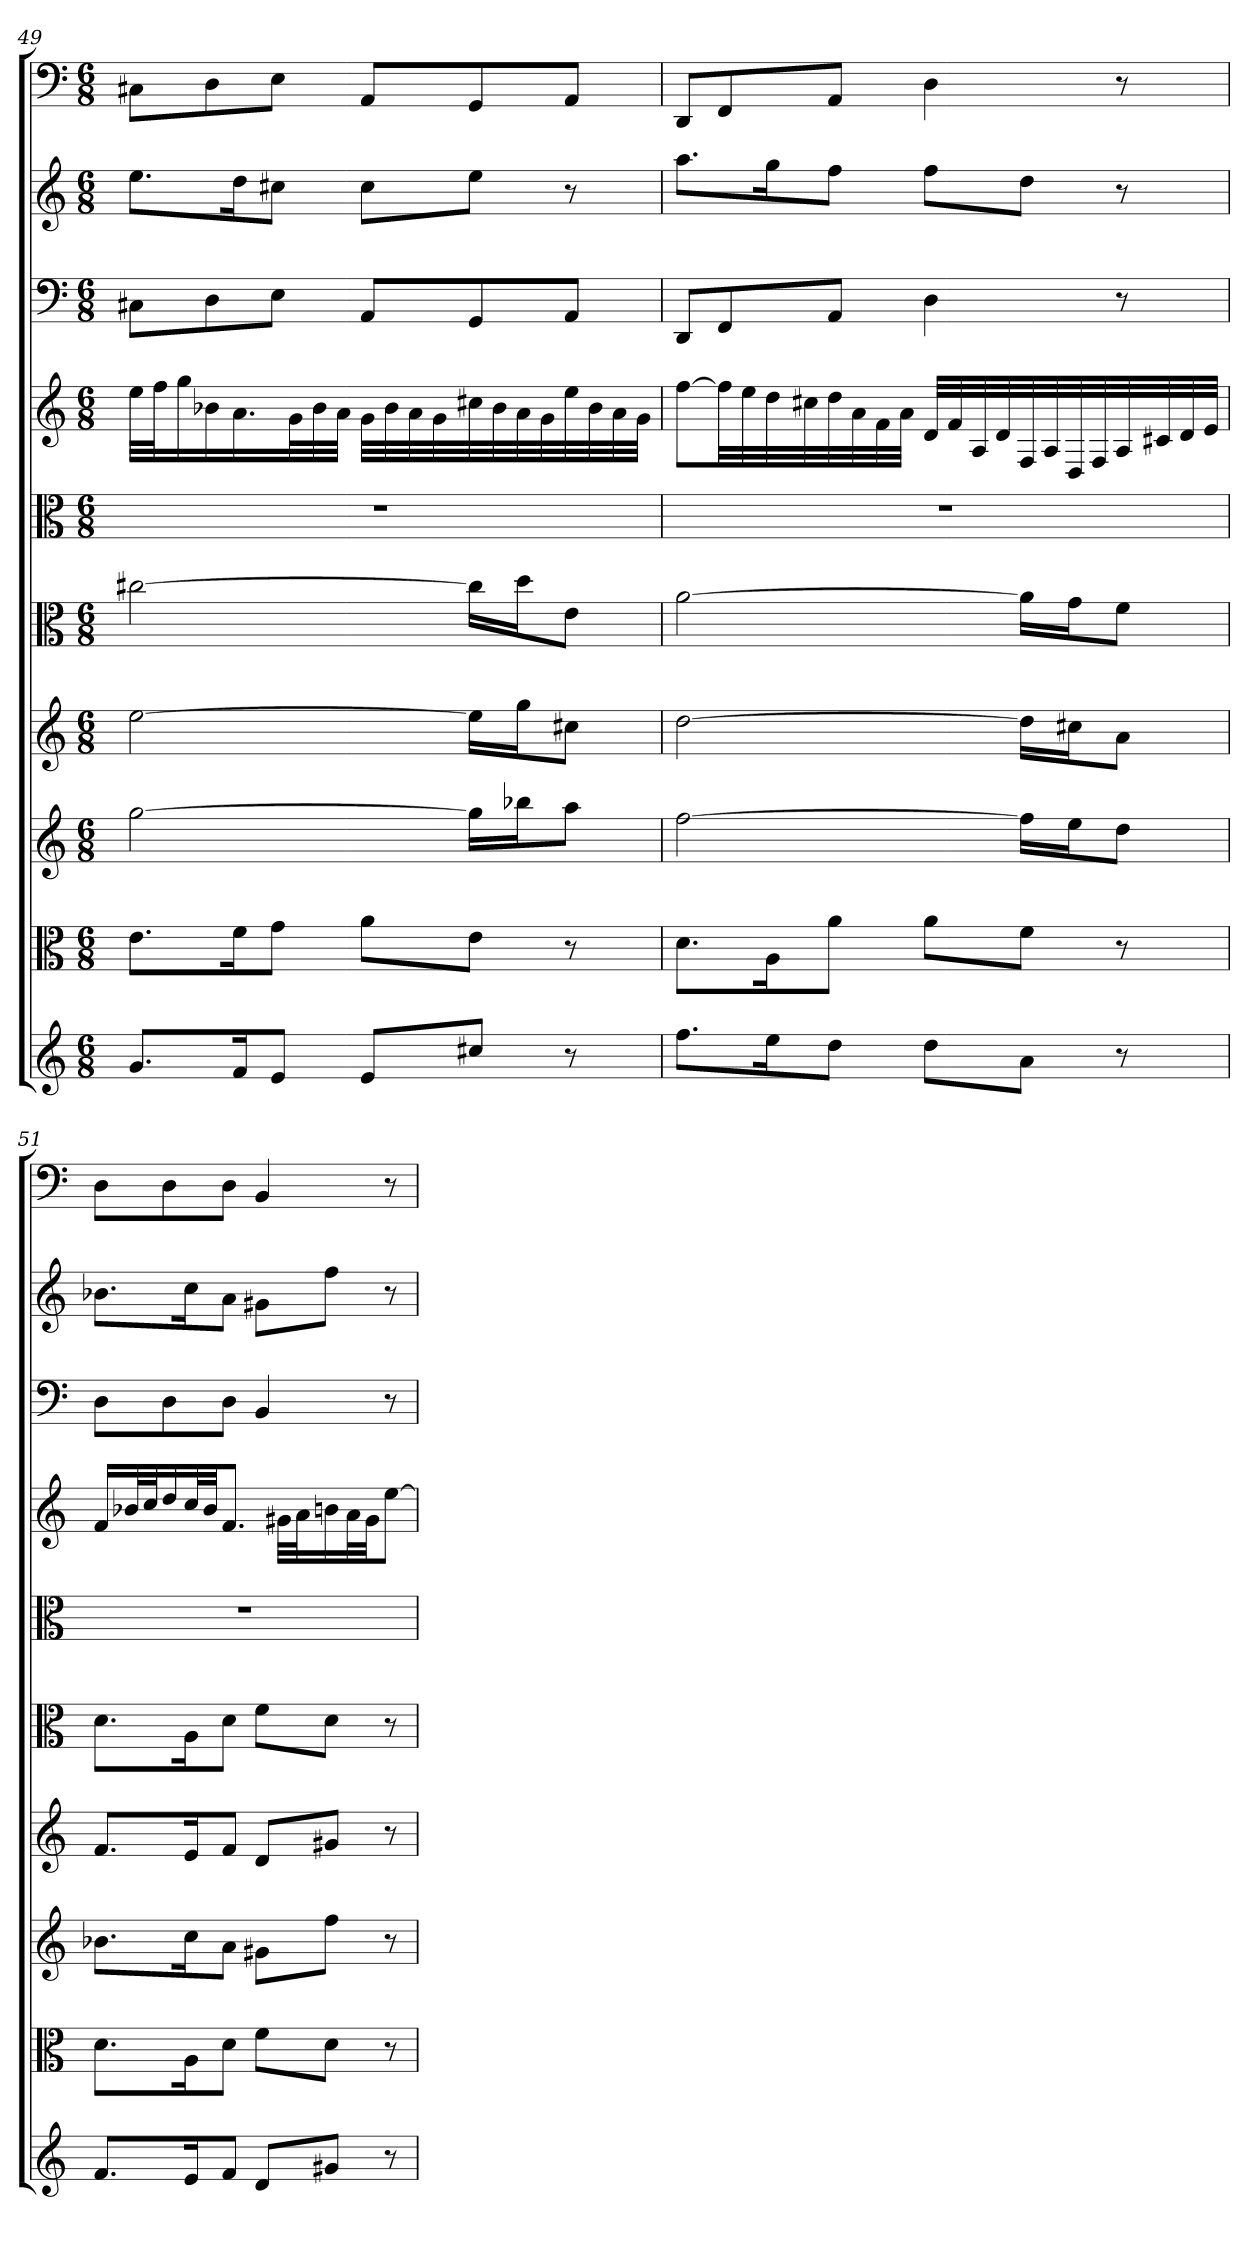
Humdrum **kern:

**kern	**kern	**kern	**kern	**kern	**kern	**kern	**kern	**kern	**kern
*part10	*part9	*part8	*part7	*part6	*part5	*part4	*part3	*part2	*part1
*staff10	*staff9	*staff8	*staff7	*staff6	*staff5	*staff4	*staff3	*staff2	*staff1
*	*clefC3	*	*	*clefC3	*clefC3	*	*clefF4	*	*clefF4
*k[]	*k[]	*k[]	*k[]	*k[]	*k[]	*k[]	*k[]	*k[]	*k[]
*a:	*a:	*a:	*a:	*a:	*a:	*a:	*a:	*a:	*a:
*M6/8	*M6/8	*M6/8	*M6/8	*M6/8	*M6/8	*M6/8	*M6/8	*M6/8	*M6/8
=49	=49	=49	=49	=49	=49	=49	=49	=49	=49
8.gL	8.e\L	[2gg	[2ee	[2cc#X	2.r	32eeLLL	8C#X\L	8.eeL	8C#X\L
.	.	.	.	.	.	32ffJ	.	.	.
.	.	.	.	.	.	16gg	.	.	.
.	.	.	.	.	.	16b-X	8D\	.	8D\
16fK	16f\K	.	.	.	.	16.a	.	16ddK	.
8eJ	8g\J	.	.	.	.	.	8E\J	8cc#XJ	8E\J
.	.	.	.	.	.	32gL	.	.	.
.	.	.	.	.	.	32b-	.	.	.
.	.	.	.	.	.	32aJJJ	.	.	.
8eL	8a\L	.	.	.	.	32gLLL	8AA/L	8cc#L	8AA/L
.	.	.	.	.	.	32b-	.	.	.
.	.	.	.	.	.	32a	.	.	.
.	.	.	.	.	.	32g	.	.	.
8cc#XJ	8e\J	16ggLL]	16eeLL]	16cc#\LL]	.	32cc#X	8GG/	8eeJ	8GG/
.	.	.	.	.	.	32b-	.	.	.
.	.	16bb-XJ	16ggJ	16dd\J	.	32a	.	.	.
.	.	.	.	.	.	32g	.	.	.
8r	8r	8aaJ	8cc#XJ	8e\J	.	32ee	8AA/J	8r	8AA/J
.	.	.	.	.	.	32b-	.	.	.
.	.	.	.	.	.	32a	.	.	.
.	.	.	.	.	.	32gJJJ	.	.	.
=50	=50	=50	=50	=50	=50	=50	=50	=50	=50
8.ffL	8.d\L	[2ff	[2dd	[2a	2.r	[8ffL	8DD/L	8.aaL	8DD/L
.	.	.	.	.	.	32ffLL]	8FF/	.	8FF/
.	.	.	.	.	.	32ee	.	.	.
16eeK	16A\K	.	.	.	.	32dd	.	16ggK	.
.	.	.	.	.	.	32cc#X	.	.	.
8ddJ	8a\J	.	.	.	.	32dd	8AA/J	8ffJ	8AA/J
.	.	.	.	.	.	32a	.	.	.
.	.	.	.	.	.	32f	.	.	.
.	.	.	.	.	.	32aJJJ	.	.	.
8ddL	8a\L	.	.	.	.	32dLLL	4D	8ffL	4D
.	.	.	.	.	.	32f	.	.	.
.	.	.	.	.	.	32A	.	.	.
.	.	.	.	.	.	32d	.	.	.
8aJ	8f\J	16ffLL]	16ddLL]	16a\LL]	.	32F	.	8ddJ	.
.	.	.	.	.	.	32A	.	.	.
.	.	16eeJ	16cc#XJ	16g\J	.	32D	.	.	.
.	.	.	.	.	.	32F	.	.	.
8r	8r	8ddJ	8aJ	8f\J	.	32A	8r	8r	8r
.	.	.	.	.	.	32c#X	.	.	.
.	.	.	.	.	.	32d	.	.	.
.	.	.	.	.	.	32eJJJ	.	.	.
=51	=51	=51	=51	=51	=51	=51	=51	=51	=51
8.fL	8.d\L	8.b-XL	8.fL	8.d\L	2.r	16fLL	8D\L	8.b-XL	8D\L
.	.	.	.	.	.	32b-XL	.	.	.
.	.	.	.	.	.	32ccJ	.	.	.
.	.	.	.	.	.	16dd	8D\	.	8D\
16eK	16A\K	16ccK	16eK	16A\K	.	32ccL	.	16ccK	.
.	.	.	.	.	.	32b-JJ	.	.	.
8fJ	8d\J	8aJ	8fJ	8d\J	.	8.fJ	8D\J	8aJ	8D\J
8dL	8f\L	8g#XL	8dL	8f\L	.	.	4BB	8g#XL	4BB
.	.	.	.	.	.	32g#XLLL	.	.	.
.	.	.	.	.	.	32aJ	.	.	.
8g#XJ	8d\J	8ffJ	8g#XJ	8d\J	.	16bn	.	8ffJ	.
.	.	.	.	.	.	32aL	.	.	.
.	.	.	.	.	.	32g#JJ	.	.	.
8r	8r	8r	8r	8r	.	[8eeJ	8r	8r	8r
=	=	=	=	=	=	=	=	=	=
*-	*-	*-	*-	*-	*-	*-	*-	*-	*-
